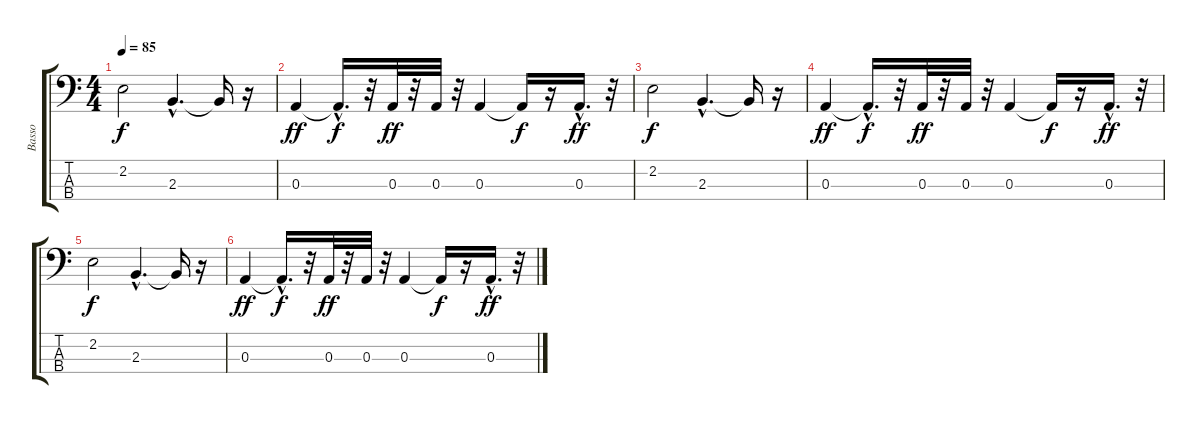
\track ("Basso " "Basso ") {instrument fretlessbass}
\staff {score tabs}
\tuning (G2 D2 A1 E1) {hide}
\ts (4 4)
\tempo 85
\clef f4
\ks c
2.2.2{dy f} 2.3{hac}.4{d} 2.3{t}.16 r.16 |
0.3.4{dy ff} 0.3{hac t}.16{d dy f} r.32 0.3.32{dy ff} r.32 0.3.32 r.32 0.3.4 0.3{t}.16{dy f} r.16 0.3{hac}.16{d dy ff} r.32 |
2.2.2{dy f} 2.3{hac}.4{d} 2.3{t}.16 r.16 |
0.3.4{dy ff} 0.3{hac t}.16{d dy f} r.32 0.3.32{dy ff} r.32 0.3.32 r.32 0.3.4 0.3{t}.16{dy f} r.16 0.3{hac}.16{d dy ff} r.32 |
2.2.2{dy f} 2.3{hac}.4{d} 2.3{t}.16 r.16 |
0.3.4{dy ff} 0.3{hac t}.16{d dy f} r.32 0.3.32{dy ff} r.32 0.3.32 r.32 0.3.4 0.3{t}.16{dy f} r.16 0.3{hac}.16{d dy ff} r.32
